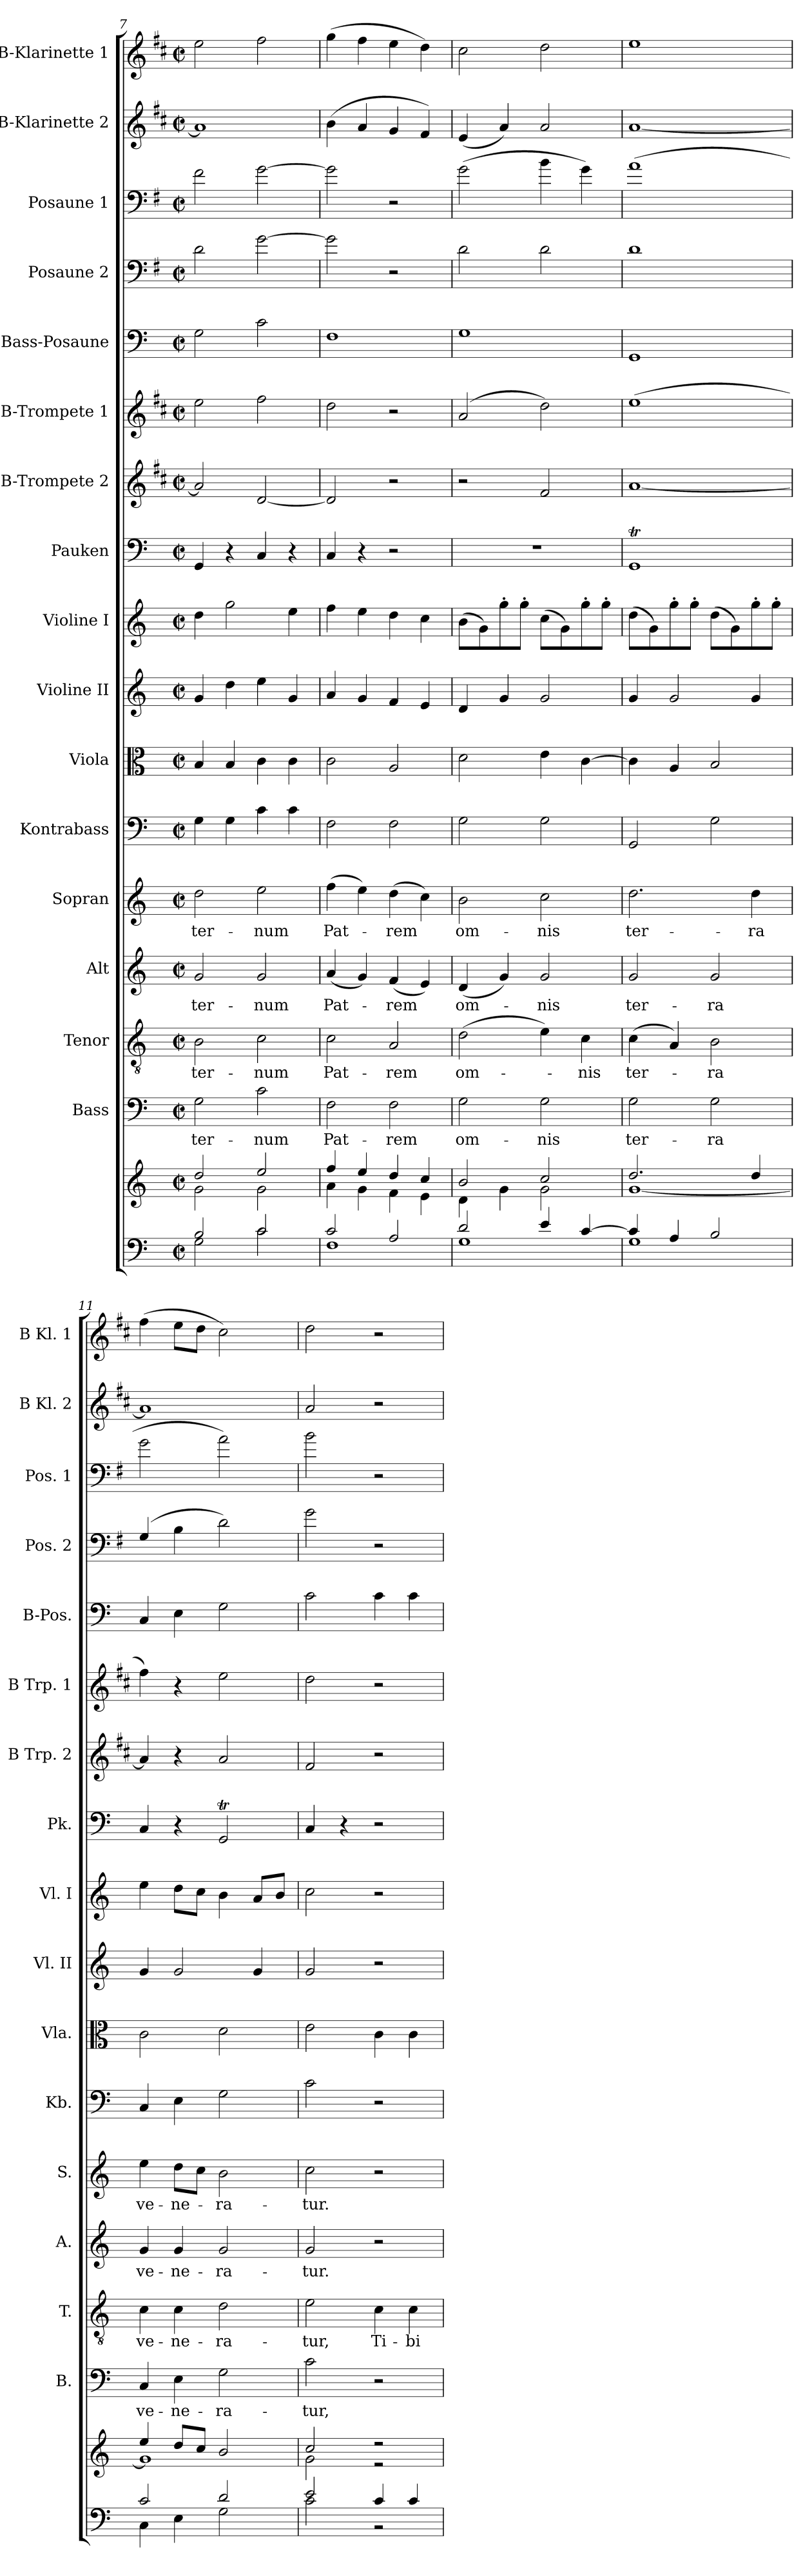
**kern	**kern	**kern	**text	**kern	**text	**kern	**text	**kern	**text	**kern	**kern	**kern	**kern	**kern	**kern	**kern	**kern	**kern	**kern	**kern	**kern
*part17	*part17	*part16	*part16	*part15	*part15	*part14	*part14	*part13	*part13	*part12	*part11	*part10	*part9	*part8	*part7	*part6	*part5	*part4	*part3	*part2	*part1
*staff18	*staff17	*staff16	*staff16	*staff15	*staff15	*staff14	*staff14	*staff13	*staff13	*staff12	*staff11	*staff10	*staff9	*staff8	*staff7	*staff6	*staff5	*staff4	*staff3	*staff2	*staff1
*	*	*I"Bass	*	*I"Tenor	*	*I"Alt	*	*I"Sopran	*	*I"Kontrabass	*I"Viola	*I"Violine II	*I"Violine I	*I"Pauken	*I"B-Trompete 2	*I"B-Trompete 1	*I"Bass-Posaune	*I"Posaune 2	*I"Posaune 1	*I"B-Klarinette 2	*I"B-Klarinette 1
*	*	*I'B.	*	*I'T.	*	*I'A.	*	*I'S.	*	*I'Kb.	*I'Vla.	*I'Vl. II	*I'Vl. I	*I'Pk.	*I'B Trp. 2	*I'B Trp. 1	*I'B-Pos.	*I'Pos. 2	*I'Pos. 1	*I'B Kl. 2	*I'B Kl. 1
*clefF4	*clefG2	*clefF4	*	*clefGv2	*	*clefG2	*	*clefG2	*	*clefF4	*clefC3	*clefG2	*clefG2	*clefF4	*clefG2	*clefG2	*clefF4	*clefF4	*clefF4	*clefG2	*clefG2
*	*	*	*	*	*	*	*	*	*	*ITrd7c12	*	*	*	*	*ITrd1c2	*ITrd1c2	*	*ITrd4c7	*ITrd4c7	*ITrd1c2	*ITrd1c2
*k[]	*k[]	*k[]	*	*k[]	*	*k[]	*	*k[]	*	*k[]	*k[]	*k[]	*k[]	*k[]	*k[]	*k[]	*k[]	*k[]	*k[]	*k[]	*k[]
*C:	*C:	*C:	*	*C:	*	*C:	*	*C:	*	*C:	*C:	*C:	*C:	*C:	*C:	*C:	*C:	*C:	*C:	*C:	*C:
*M2/2	*M2/2	*M2/2	*	*M2/2	*	*M2/2	*	*M2/2	*	*M2/2	*M2/2	*M2/2	*M2/2	*M2/2	*M2/2	*M2/2	*M2/2	*M2/2	*M2/2	*M2/2	*M2/2
*met(c|)	*met(c|)	*met(c|)	*	*met(c|)	*	*met(c|)	*	*met(c|)	*	*met(c|)	*met(c|)	*met(c|)	*met(c|)	*met(c|)	*met(c|)	*met(c|)	*met(c|)	*met(c|)	*met(c|)	*met(c|)	*met(c|)
=7	=7	=7	=7	=7	=7	=7	=7	=7	=7	=7	=7	=7	=7	=7	=7	=7	=7	=7	=7	=7	=7
*^	*^	*	*	*	*	*	*	*	*	*	*	*	*	*	*	*	*	*	*	*	*
!	!	!	!	!	!LO:LY:b	!	!LO:LY:b	!	!LO:LY:b	!	!LO:LY:b	!	!	!	!	!	!	!	!	!	!	!	!
2B/	2G\	2dd/	2g\	2G\	-ter-	2B\	-ter-	2g/	-ter-	2dd\	-ter-	4GG\	4B/	4g/	4dd\	4GG/	2g/]	2dd\	2G\	2G\	2B\	1g]	2dd\
.	.	.	.	.	.	.	.	.	.	.	.	4GG\	4B/	4dd\	2gg\	4r	.	.	.	.	.	.	.
!	!	!	!	!	!LO:LY:b	!	!LO:LY:b	!	!LO:LY:b	!	!LO:LY:b	!	!	!	!	!	!	!	!	!	!	!	!
2c/	2c\	2ee/	2g\	2c\	-num	2c\	-num	2g/	-num	2ee\	-num	4C\	4c\	4ee\	.	4C/	[2c/	2ee\	2c\	[2c\	[2c\	.	2ee\
.	.	.	.	.	.	.	.	.	.	.	.	4C\	4c\	4g/	4ee\	4r	.	.	.	.	.	.	.
=8	=8	=8	=8	=8	=8	=8	=8	=8	=8	=8	=8	=8	=8	=8	=8	=8	=8	=8	=8	=8	=8	=8	=8
!	!	!	!	!	!LO:LY:b	!	!LO:LY:b	!	!LO:LY:b	!	!LO:LY:b	!	!	!	!	!	!	!	!	!	!	!	!
2c/	1F	4ff/	4a\	2F\	Pat-	2c\	Pat-	(<4a/	Pat-	(>4ff\	Pat-	2FF\	2c\	4a/	4ff\	4C/	2c/]	2cc\	1F	2c\]	2c\]	(>4a\	(>4ff\
.	.	4ee/	4g\	.	.	.	.	4g/)	.	4ee\)	.	.	.	4g/	4ee\	4r	.	.	.	.	.	4g/	4ee\
!	!	!	!	!	!LO:LY:b	!	!LO:LY:b	!	!LO:LY:b	!	!LO:LY:b	!	!	!	!	!	!	!	!	!	!	!	!
2A/	.	4dd/	4f\	2F\	-rem	2A/	-rem	(<4f/	-rem	(>4dd\	-rem	2FF\	2A/	4f/	4dd\	2r	2r	2r	.	2r	2r	4f/	4dd\
.	.	4cc/	4e\	.	.	.	.	4e/)	.	4cc\)	.	.	.	4e/	4cc\	.	.	.	.	.	.	4e/)	4cc\)
!!LO:PB:g=z
=9	=9	=9	=9	=9	=9	=9	=9	=9	=9	=9	=9	=9	=9	=9	=9	=9	=9	=9	=9	=9	=9	=9	=9
!	!	!	!	!	!LO:LY:b	!	!LO:LY:b	!	!LO:LY:b	!	!LO:LY:b	!	!	!	!	!	!	!	!	!	!	!	!
2d/	1G	2b/	4d\	2G\	om-	(>2d\	om-	(<4d/	om-	2b\	om-	2GG\	2d\	4d/	(>8b\L	1r	2r	(2g/	1G	2G\	(>2c\	(<4d/	2b\
.	.	.	.	.	.	.	.	.	.	.	.	.	.	.	8g\)	.	.	.	.	.	.	.	.
.	.	.	4g\	.	.	.	.	4g/)	.	.	.	.	.	4g/	8gg'>\	.	.	.	.	.	.	4g/)	.
.	.	.	.	.	.	.	.	.	.	.	.	.	.	.	8gg'>\J	.	.	.	.	.	.	.	.
!	!	!	!	!	!LO:LY:b	!	!	!	!LO:LY:b	!	!LO:LY:b	!	!	!	!	!	!	!	!	!	!	!	!
4e/	.	2cc/	2g\	2G\	-nis	4e\)	.	2g/	-nis	2cc\	-nis	2GG\	4e\	2g/	(>8cc\L	.	2e/	2cc\)	.	2G\	4e\	2g/	2cc\
.	.	.	.	.	.	.	.	.	.	.	.	.	.	.	8g\)	.	.	.	.	.	.	.	.
!	!	!	!	!	!	!	!LO:LY:b	!	!	!	!	!	!	!	!	!	!	!	!	!	!	!	!
[>4c/	.	.	.	.	.	4c\	-nis	.	.	.	.	.	[4c\	.	8gg'>\	.	.	.	.	.	4c\)	.	.
.	.	.	.	.	.	.	.	.	.	.	.	.	.	.	8gg'>\J	.	.	.	.	.	.	.	.
=10	=10	=10	=10	=10	=10	=10	=10	=10	=10	=10	=10	=10	=10	=10	=10	=10	=10	=10	=10	=10	=10	=10	=10
!	!	!	!	!	!LO:LY:b	!	!LO:LY:b	!	!LO:LY:b	!	!LO:LY:b	!	!	!	!	!	!	!	!	!	!	!	!
4c/]	1G	2.dd/	[<1g	2G\	ter-	(>4c\	ter-	2g/	ter-	2.dd\	ter-	2GGG/	4c\]	4g/	(>8dd\L	1GGT	[1g	(>1dd	1GG	1G	(>1d	[1g	1dd
.	.	.	.	.	.	.	.	.	.	.	.	.	.	.	8g\)	.	.	.	.	.	.	.	.
4A/	.	.	.	.	.	4A/)	.	.	.	.	.	.	4A/	2g/	8gg'>\	.	.	.	.	.	.	.	.
.	.	.	.	.	.	.	.	.	.	.	.	.	.	.	8gg'>\J	.	.	.	.	.	.	.	.
!	!	!	!	!	!LO:LY:b	!	!LO:LY:b	!	!LO:LY:b	!	!	!	!	!	!	!	!	!	!	!	!	!	!
2B/	.	.	.	2G\	-ra	2B\	-ra	2g/	-ra	.	.	2GG\	2B/	.	(>8dd\L	.	.	.	.	.	.	.	.
.	.	.	.	.	.	.	.	.	.	.	.	.	.	.	8g\)	.	.	.	.	.	.	.	.
!	!	!	!	!	!	!	!	!	!	!	!LO:LY:b	!	!	!	!	!	!	!	!	!	!	!	!
.	.	4dd/	.	.	.	.	.	.	.	4dd\	-ra	.	.	4g/	8gg'>\	.	.	.	.	.	.	.	.
.	.	.	.	.	.	.	.	.	.	.	.	.	.	.	8gg'>\J	.	.	.	.	.	.	.	.
=11	=11	=11	=11	=11	=11	=11	=11	=11	=11	=11	=11	=11	=11	=11	=11	=11	=11	=11	=11	=11	=11	=11	=11
!	!	!	!	!	!LO:LY:b	!	!LO:LY:b	!	!LO:LY:b	!	!LO:LY:b	!	!	!	!	!	!	!	!	!	!	!	!
2c/	4C\	4ee/	1g]	4C/	ve-	4c\	ve-	4g/	ve-	4ee\	ve-	4CC/	2c\	4g/	4ee\	4C/	4g/]	4ee\)	4C/	(4C/	2c\	1g]	(>4ee\
!	!	!	!	!	!LO:LY:b	!	!LO:LY:b	!	!LO:LY:b	!	!LO:LY:b	!	!	!	!	!	!	!	!	!	!	!	!
.	4E\	8dd/L	.	4E\	-ne-	4c\	-ne-	4g/	-ne-	8dd\L	-ne-	4EE\	.	2g/	8dd\L	4r	4r	4r	4E\	4E\	.	.	8dd\L
.	.	8cc/J	.	.	.	.	.	.	.	8cc\J	.	.	.	.	8cc\J	.	.	.	.	.	.	.	8cc\J
!	!	!	!	!	!LO:LY:b	!	!LO:LY:b	!	!LO:LY:b	!	!LO:LY:b	!	!	!	!	!	!	!	!	!	!	!	!
2d/	2G\	2b/	.	2G\	-ra-	2d\	-ra-	2g/	-ra-	2b\	-ra-	2GG\	2d\	.	4b\	2GGT/	2g/	2dd\	2G\	2G\)	2d\)	.	2b\)
.	.	.	.	.	.	.	.	.	.	.	.	.	.	4g/	8a/L	.	.	.	.	.	.	.	.
.	.	.	.	.	.	.	.	.	.	.	.	.	.	.	8b/J	.	.	.	.	.	.	.	.
=12	=12	=12	=12	=12	=12	=12	=12	=12	=12	=12	=12	=12	=12	=12	=12	=12	=12	=12	=12	=12	=12	=12	=12
!	!	!	!	!	!LO:LY:b	!	!LO:LY:b	!	!LO:LY:b	!	!LO:LY:b	!	!	!	!	!	!	!	!	!	!	!	!
2e/	2c\	2cc/	2g\	2c\	-tur,	2e\	-tur,	2g/	-tur.	2cc\	-tur.	2C\	2e\	2g/	2cc\	4C/	2e/	2cc\	2c\	2c\	2e\	2g/	2cc\
.	.	.	.	.	.	.	.	.	.	.	.	.	.	.	.	4r	.	.	.	.	.	.	.
!	!	!	!	!	!	!	!LO:LY:b	!	!	!	!	!	!	!	!	!	!	!	!	!	!	!	!
4c/	2r	2r	2r	2r	.	4c\	Ti-	2r	.	2r	.	2r	4c\	2r	2r	2r	2r	2r	4c\	2r	2r	2r	2r
!	!	!	!	!	!	!	!LO:LY:b	!	!	!	!	!	!	!	!	!	!	!	!	!	!	!	!
4c/	.	.	.	.	.	4c\	-bi	.	.	.	.	.	4c\	.	.	.	.	.	4c\	.	.	.	.
*v	*v	*	*	*	*	*	*	*	*	*	*	*	*	*	*	*	*	*	*	*	*	*	*
*	*v	*v	*	*	*	*	*	*	*	*	*	*	*	*	*	*	*	*	*	*	*	*
=	=	=	=	=	=	=	=	=	=	=	=	=	=	=	=	=	=	=	=	=	=
*-	*-	*-	*-	*-	*-	*-	*-	*-	*-	*-	*-	*-	*-	*-	*-	*-	*-	*-	*-	*-	*-
